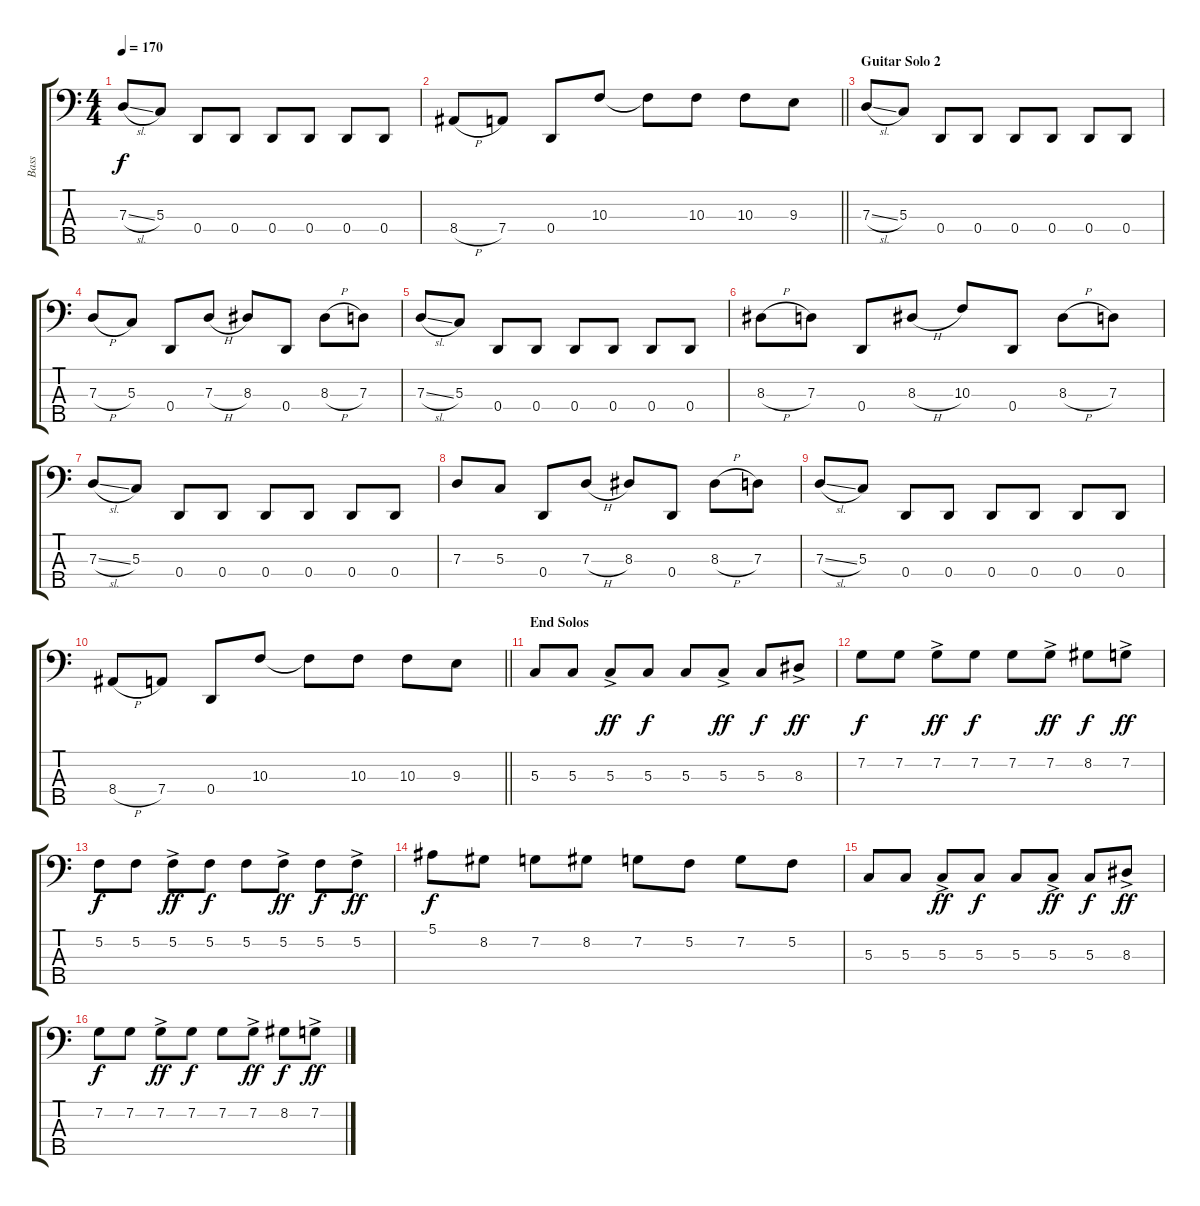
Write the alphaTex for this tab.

\track ("Bass" "Bass") {instrument electricbassfinger}
\staff {score tabs}
\tuning (F2 C2 G1 D1 A0) {hide}
\ts (4 4)
\tempo 170
\clef f4
\ks c
7.3{sl}.8{dy f} 5.3.8 0.4.8 0.4.8 0.4.8 0.4.8 0.4.8 0.4.8 |
\barLineRight lightlight
8.4{h}.8 7.4.8 0.4.8 10.3.8 10.3{t}.8 10.3.8 10.3.8 9.3.8 |
\section ("" "Guitar Solo 2")
7.3{sl}.8 5.3.8 0.4.8 0.4.8 0.4.8 0.4.8 0.4.8 0.4.8 |
7.3{h}.8 5.3.8 0.4.8 7.3{h}.8 8.3.8 0.4.8 8.3{h}.8 7.3.8 |
7.3{sl}.8 5.3.8 0.4.8 0.4.8 0.4.8 0.4.8 0.4.8 0.4.8 |
8.3{h}.8 7.3.8 0.4.8 8.3{h}.8 10.3.8 0.4.8 8.3{h}.8 7.3.8 |
7.3{sl}.8 5.3.8 0.4.8 0.4.8 0.4.8 0.4.8 0.4.8 0.4.8 |
7.3.8 5.3.8 0.4.8 7.3{h}.8 8.3.8 0.4.8 8.3{h}.8 7.3.8 |
7.3{sl}.8 5.3.8 0.4.8 0.4.8 0.4.8 0.4.8 0.4.8 0.4.8 |
\barLineRight lightlight
8.4{h}.8 7.4.8 0.4.8 10.3.8 10.3{t}.8 10.3.8 10.3.8 9.3.8 |
\section ("" "End Solos")
5.3.8 5.3.8 5.3{ac}.8{dy ff} 5.3.8{dy f} 5.3.8 5.3{ac}.8{dy ff} 5.3.8{dy f} 8.3{ac}.8{dy ff} |
7.2.8{dy f} 7.2.8 7.2{ac}.8{dy ff} 7.2.8{dy f} 7.2.8 7.2{ac}.8{dy ff} 8.2.8{dy f} 7.2{ac}.8{dy ff} |
5.2.8{dy f} 5.2.8 5.2{ac}.8{dy ff} 5.2.8{dy f} 5.2.8 5.2{ac}.8{dy ff} 5.2.8{dy f} 5.2{ac}.8{dy ff} |
5.1.8{dy f} 8.2.8 7.2.8 8.2.8 7.2.8 5.2.8 7.2.8 5.2.8 |
5.3.8 5.3.8 5.3{ac}.8{dy ff} 5.3.8{dy f} 5.3.8 5.3{ac}.8{dy ff} 5.3.8{dy f} 8.3{ac}.8{dy ff} |
7.2.8{dy f} 7.2.8 7.2{ac}.8{dy ff} 7.2.8{dy f} 7.2.8 7.2{ac}.8{dy ff} 8.2.8{dy f} 7.2{ac}.8{dy ff}
